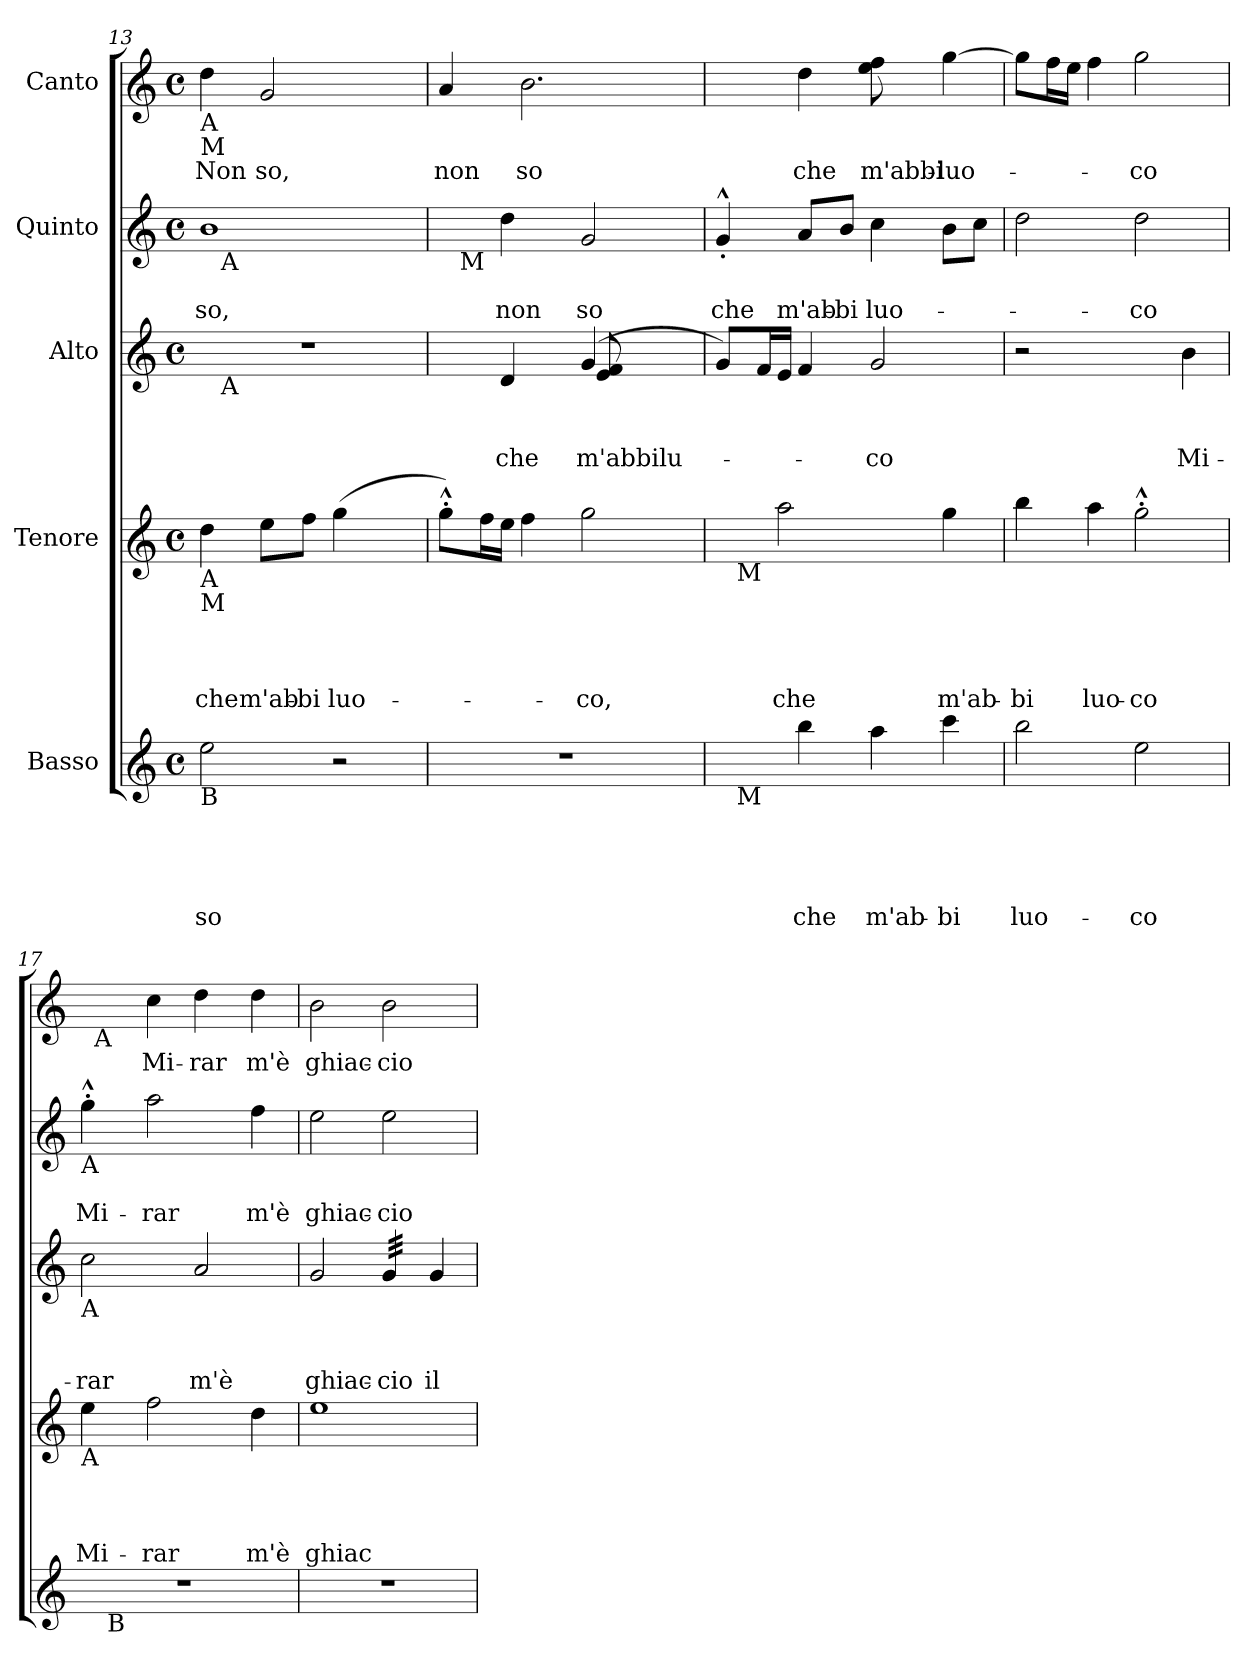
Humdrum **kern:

**kern	**text	**text	**text	**text	**text	**kern	**text	**text	**text	**text	**kern	**text	**text	**text	**kern	**text	**text	**kern	**text
*part5	*part5	*part5	*part5	*part5	*part5	*part4	*part4	*part4	*part4	*part4	*part3	*part3	*part3	*part3	*part2	*part2	*part2	*part1	*part1
*staff5	*staff5	*staff5	*staff5	*staff5	*staff5	*staff4	*staff4	*staff4	*staff4	*staff4	*staff3	*staff3	*staff3	*staff3	*staff2	*staff2	*staff2	*staff1	*staff1
*I"Basso	*	*	*	*	*	*I"Tenore	*	*	*	*	*I"Alto	*	*	*	*I"Quinto	*	*	*I"Canto	*
!!LO:PB:g=z
*clefG2	*	*	*	*	*	*clefG2	*	*	*	*	*clefG2	*	*	*	*clefG2	*	*	*clefG2	*
*k[]	*	*	*	*	*	*k[]	*	*	*	*	*k[]	*	*	*	*k[]	*	*	*k[]	*
*C:	*	*	*	*	*	*C:	*	*	*	*	*C:	*	*	*	*C:	*	*	*C:	*
*M4/4	*	*	*	*	*	*M4/4	*	*	*	*	*M4/4	*	*	*	*M4/4	*	*	*M4/4	*
*met(c)	*	*	*	*	*	*met(c)	*	*	*	*	*met(c)	*	*	*	*met(c)	*	*	*met(c)	*
=13	=13	=13	=13	=13	=13	=13	=13	=13	=13	=13	=13	=13	=13	=13	=13	=13	=13	=13	=13
!	!	!	!	!	!	!	!	!	!	!	!	!	!	!	!	!	!	!LO:TX:b:t=A	!
!	!	!	!	!	!	!	!	!	!	!	!	!	!	!	!	!	!	!LO:TX:b:t=M	!
!	!	!	!	!	!	!LO:TX:b:t=A	!	!	!	!	!	!	!	!	!	!	!	!	!
!	!	!	!	!	!	!LO:TX:b:t=M	!	!	!	!	!	!	!	!	!	!	!	!	!
!LO:TX:b:t=B	!	!	!	!	!	!	!	!	!	!	!	!	!	!	!	!	!	!	!
!	!	!	!	!	!LO:LY:b	!	!	!	!	!LO:LY:b	!	!	!	!	!	!	!LO:LY:b	!	!LO:LY:b
*	*	*	*	*	*	*	*	*	*	*	*^	*	*	*	*^	*	*	*	*
2ee\	.	.	.	.	so	4dd\	.	.	.	che	1r	16ryy	.	.	.	1b	16ryy	.	so,	4dd\	Non
!	!	!	!	!	!	!	!	!	!	!	!	!	!	!	!	!	!LO:TX:b:t=A	!	!	!	!
!	!	!	!	!	!	!	!	!	!	!	!	!LO:TX:b:t=A	!	!	!	!	!	!	!	!	!
.	.	.	.	.	.	.	.	.	.	.	.	2...ryy	.	.	.	.	2...ryy	.	.	.	.
!	!	!	!	!	!	!	!	!	!	!LO:LY:b	!	!	!	!	!	!	!	!	!	!	!LO:LY:b
.	.	.	.	.	.	8ee\L	.	.	.	m'ab-	.	.	.	.	.	.	.	.	.	2g/	so,
!	!	!	!	!	!	!	!	!	!	!LO:LY:b	!	!	!	!	!	!	!	!	!	!	!
.	.	.	.	.	.	8ff\J	.	.	.	-bi	.	.	.	.	.	.	.	.	.	.	.
!	!	!	!	!	!	!	!	!	!	!LO:LY:b	!	!	!	!	!	!	!	!	!	!	!
2r	.	.	.	.	.	(>4gg\	.	.	.	luo-	.	.	.	.	.	.	.	.	.	.	.
.	.	.	.	.	.	4ryy	.	.	.	.	.	.	.	.	.	.	.	.	.	4ryy	.
=14	=14	=14	=14	=14	=14	=14	=14	=14	=14	=14	=14	=14	=14	=14	=14	=14	=14	=14	=14	=14	=14
!	!	!	!	!	!	!	!	!	!	!	!	!	!	!	!	!	!	!	!	!	!LO:LY:b
1r	.	.	.	.	.	8gg^^>'>\L)	.	.	.	.	8.ryy	2ryy	.	.	.	8.ryy	16ryy	.	.	4a/	non
!	!	!	!	!	!	!	!	!	!	!	!	!	!	!	!	!	!LO:TX:b:t=M	!	!	!	!
.	.	.	.	.	.	.	.	.	.	.	.	.	.	.	.	.	2...ryy	.	.	.	.
.	.	.	.	.	.	16ff\L	.	.	.	.	.	.	.	.	.	.	.	.	.	.	.
!	!	!	!	!	!	!	!	!	!	!	!	!	!	!	!LO:LY:b	!	!	!	!LO:LY:b	!	!
.	.	.	.	.	.	16ee\JJ	.	.	.	.	4d/	.	.	.	che	4dd\	.	.	non	.	.
!	!	!	!	!	!	!	!	!	!	!	!	!	!	!	!	!	!	!	!	!	!LO:LY:b
.	.	.	.	.	.	4ff\	.	.	.	.	.	.	.	.	.	.	.	.	.	2.b\	so
.	.	.	.	.	.	.	.	.	.	.	16ryy	.	.	.	.	16ryy	.	.	.	.	.
!	!	!	!	!	!	!	!	!	!	!LO:LY:b	!	!	!	!	!LO:LY:b	!	!	!	!LO:LY:b	!	!
.	.	.	.	.	.	2gg\	.	.	.	-co,	(<4g/	8e/ 8f/	.	.	m'abbilu-	2g/	.	.	so	.	.
.	.	.	.	.	.	.	.	.	.	.	.	4ryy	.	.	.	.	.	.	.	.	.
.	.	.	.	.	.	.	.	.	.	.	4ryy	.	.	.	.	.	.	.	.	.	.
.	.	.	.	.	.	.	.	.	.	.	.	8ryy	.	.	.	.	.	.	.	.	.
=15	=15	=15	=15	=15	=15	=15	=15	=15	=15	=15	=15	=15	=15	=15	=15	=15	=15	=15	=15	=15	=15
!	!	!	!	!	!	!	!	!	!	!	!	!	!	!	!	!	!	!	!LO:LY:b	!	!
*	*	*	*	*	*	*	*	*	*	*	*v	*v	*	*	*	*	*	*	*	*	*
*^	*	*	*	*	*	*^	*	*	*	*	*	*	*	*	*v	*v	*	*	*	*
4ryy	16ryy	.	.	.	.	.	8.ryy	16ryy	.	.	.	.	8g/L)	.	.	.	4g^^<'</	.	che	4ryy	.
!	!	!	!	!	!	!	!	!LO:TX:b:t=M	!	!	!	!	!	!	!	!	!	!	!	!	!
!	!LO:TX:b:t=M	!	!	!	!	!	!	!	!	!	!	!	!	!	!	!	!	!	!	!	!
.	2...ryy	.	.	.	.	.	.	2...ryy	.	.	.	.	.	.	.	.	.	.	.	.	.
.	.	.	.	.	.	.	.	.	.	.	.	.	16f/L	.	.	.	.	.	.	.	.
!	!	!	!	!	!	!	!	!	!	!	!	!LO:LY:b	!	!	!	!	!	!	!	!	!
.	.	.	.	.	.	.	2aa\	.	.	.	.	che	16e/JJ	.	.	.	.	.	.	.	.
!	!	!	!	!	!	!LO:LY:b	!	!	!	!	!	!	!	!	!	!	!	!	!LO:LY:b	!	!LO:LY:b
4bb\	.	.	.	.	.	che	.	.	.	.	.	.	4f/	.	.	.	8a/L	.	m'ab-	4dd\	che
!	!	!	!	!	!	!	!	!	!	!	!	!	!	!	!	!	!	!	!LO:LY:b	!	!
.	.	.	.	.	.	.	.	.	.	.	.	.	.	.	.	.	8b/J	.	-bi	.	.
!	!	!	!	!	!	!LO:LY:b	!	!	!	!	!	!	!	!	!	!LO:LY:b	!	!	!LO:LY:b	!	!LO:LY:b
4aa\	.	.	.	.	.	m'ab-	.	.	.	.	.	.	2g/	.	.	-co	4cc\	.	luo-	8ee\ 8ff\	m'abbi-
.	.	.	.	.	.	.	.	.	.	.	.	.	.	.	.	.	.	.	.	8ryy	.
.	.	.	.	.	.	.	16ryy	.	.	.	.	.	.	.	.	.	.	.	.	.	.
!	!	!	!	!	!	!LO:LY:b	!	!	!	!	!	!LO:LY:b	!	!	!	!	!	!	!	!	!LO:LY:b
4ccc\	.	.	.	.	.	-bi	4gg\	.	.	.	.	m'ab-	.	.	.	.	8b\L	.	.	[>4gg\	-luo-
.	.	.	.	.	.	.	.	.	.	.	.	.	.	.	.	.	8cc\J	.	.	.	.
=16	=16	=16	=16	=16	=16	=16	=16	=16	=16	=16	=16	=16	=16	=16	=16	=16	=16	=16	=16	=16	=16
!	!	!	!	!	!	!LO:LY:b	!	!	!	!	!	!LO:LY:b	!	!	!	!	!	!	!	!	!
*v	*v	*	*	*	*	*	*	*	*	*	*	*	*	*	*	*	*	*	*	*	*
*	*	*	*	*	*	*v	*v	*	*	*	*	*	*	*	*	*	*	*	*	*
2bb\	.	.	.	.	luo-	4bb\	.	.	.	-bi	2r	.	.	.	2dd\	.	.	8gg\L]	.
.	.	.	.	.	.	.	.	.	.	.	.	.	.	.	.	.	.	16ff\L	.
.	.	.	.	.	.	.	.	.	.	.	.	.	.	.	.	.	.	16ee\JJ	.
!	!	!	!	!	!	!	!	!	!	!LO:LY:b	!	!	!	!	!	!	!	!	!
.	.	.	.	.	.	4aa\	.	.	.	luo-	.	.	.	.	.	.	.	4ff\	.
!	!	!	!	!	!LO:LY:b	!	!	!	!	!LO:LY:b	!	!	!	!	!	!	!LO:LY:b	!	!LO:LY:b
2ee\	.	.	.	.	-co	2gg^^>'>\	.	.	.	-co	4ryy	.	.	.	2dd\	.	-co	2gg\	-co
!	!	!	!	!	!	!	!	!	!	!	!	!	!	!LO:LY:b	!	!	!	!	!
.	.	.	.	.	.	.	.	.	.	.	4b\	.	.	Mi-	.	.	.	.	.
!!LO:LB:g=z
=17	=17	=17	=17	=17	=17	=17	=17	=17	=17	=17	=17	=17	=17	=17	=17	=17	=17	=17	=17
!	!	!	!	!	!	!	!	!	!	!	!	!	!	!	!LO:TX:b:t=A	!	!	!	!
!	!	!	!	!	!	!	!	!	!	!	!LO:TX:b:t=A	!	!	!	!	!	!	!	!
!	!	!	!	!	!	!LO:TX:b:t=A	!	!	!	!	!	!	!	!	!	!	!	!	!
!	!	!	!	!	!	!	!	!	!	!LO:LY:b	!	!	!	!LO:LY:b	!	!	!LO:LY:b	!	!
*^	*	*	*	*	*	*	*	*	*	*	*	*	*	*	*	*	*	*^	*
1r	16ryy	.	.	.	.	.	4ee\	.	.	.	Mi-	2cc\	.	.	-rar	4gg^^>'>\	.	Mi-	4ryy	32ryy	.
!	!	!	!	!	!	!	!	!	!	!	!	!	!	!	!	!	!	!	!	!LO:TX:b:t=A	!
.	.	.	.	.	.	.	.	.	.	.	.	.	.	.	.	.	.	.	.	2ryy	.
!	!LO:TX:b:t=B	!	!	!	!	!	!	!	!	!	!	!	!	!	!	!	!	!	!	!	!
.	2...ryy	.	.	.	.	.	.	.	.	.	.	.	.	.	.	.	.	.	.	.	.
!	!	!	!	!	!	!	!	!	!	!	!LO:LY:b	!	!	!	!	!	!	!LO:LY:b	!	!	!LO:LY:b
.	.	.	.	.	.	.	2ff\	.	.	.	-rar	.	.	.	.	2aa\	.	-rar	4cc\	.	Mi-
!	!	!	!	!	!	!	!	!	!	!	!	!	!	!	!LO:LY:b	!	!	!	!	!	!LO:LY:b
.	.	.	.	.	.	.	.	.	.	.	.	2a/	.	.	m'è	.	.	.	4dd\	.	-rar
.	.	.	.	.	.	.	.	.	.	.	.	.	.	.	.	.	.	.	.	4...ryy	.
!	!	!	!	!	!	!	!	!	!	!	!LO:LY:b	!	!	!	!	!	!	!LO:LY:b	!	!	!LO:LY:b
.	.	.	.	.	.	.	4dd\	.	.	.	m'è	.	.	.	.	4ff\	.	m'è	4dd\	.	m'è
=18	=18	=18	=18	=18	=18	=18	=18	=18	=18	=18	=18	=18	=18	=18	=18	=18	=18	=18	=18	=18	=18
!	!	!	!	!	!	!	!	!	!	!	!LO:LY:b	!	!	!	!LO:LY:b	!	!	!LO:LY:b	!	!	!LO:LY:b
*v	*v	*	*	*	*	*	*	*	*	*	*	*	*	*	*	*	*	*	*v	*v	*
1r	.	.	.	.	.	1ee	.	.	.	ghiac-	2g/	.	.	ghiac-	2ee\	.	ghiac-	2b\	ghiac-
!	!	!	!	!	!	!	!	!	!	!	!	!	!	!LO:LY:b	!	!	!LO:LY:b	!	!LO:LY:b
*	*	*	*	*	*	*	*	*	*	*	*tremolo	*	*	*	*	*	*	*	*
.	.	.	.	.	.	.	.	.	.	.	32g/LLL	.	.	-cio	2ee\	.	-cio	2b\	-cio
.	.	.	.	.	.	.	.	.	.	.	32g/	.	.	.	.	.	.	.	.
.	.	.	.	.	.	.	.	.	.	.	32g/	.	.	.	.	.	.	.	.
.	.	.	.	.	.	.	.	.	.	.	32g/	.	.	.	.	.	.	.	.
.	.	.	.	.	.	.	.	.	.	.	32g/	.	.	.	.	.	.	.	.
.	.	.	.	.	.	.	.	.	.	.	32g/	.	.	.	.	.	.	.	.
.	.	.	.	.	.	.	.	.	.	.	32g/	.	.	.	.	.	.	.	.
.	.	.	.	.	.	.	.	.	.	.	32g/JJJ	.	.	.	.	.	.	.	.
*	*	*	*	*	*	*	*	*	*	*	*Xtremolo	*	*	*	*	*	*	*	*
!	!	!	!	!	!	!	!	!	!	!	!	!	!	!LO:LY:b	!	!	!	!	!
.	.	.	.	.	.	.	.	.	.	.	4g/	.	.	il	.	.	.	.	.
=	=	=	=	=	=	=	=	=	=	=	=	=	=	=	=	=	=	=	=
*-	*-	*-	*-	*-	*-	*-	*-	*-	*-	*-	*-	*-	*-	*-	*-	*-	*-	*-	*-
